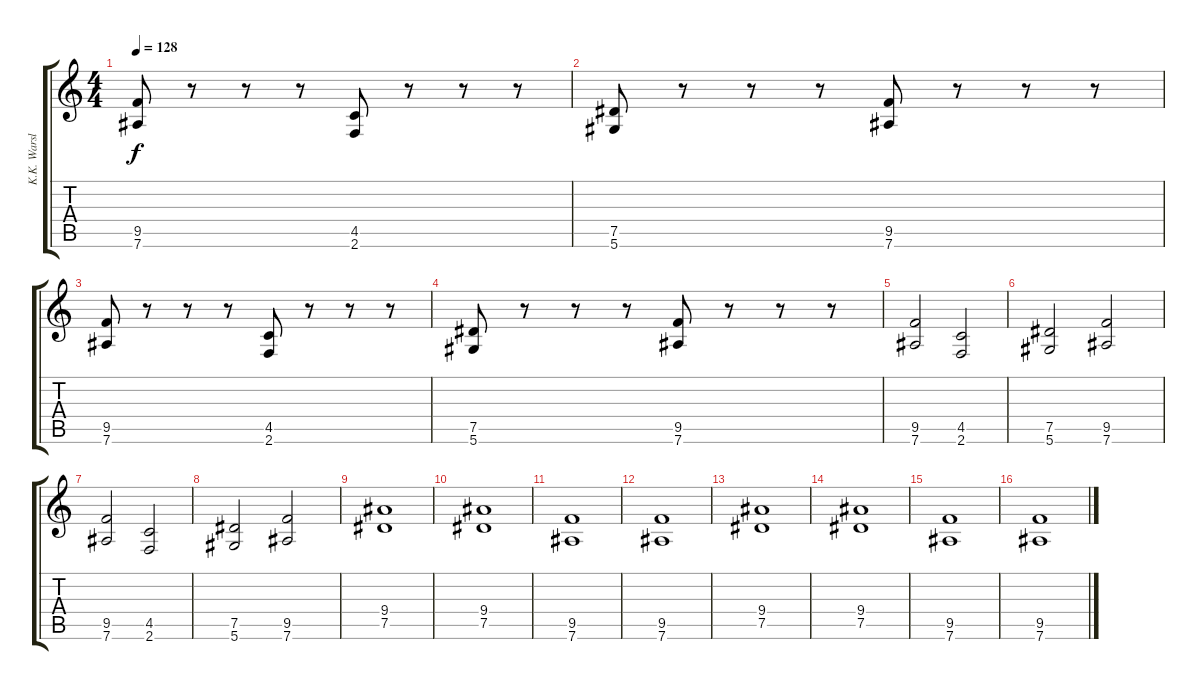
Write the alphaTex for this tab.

\track ("K.K. Warslut" "K.K. Warsl") {instrument distortionguitar}
\staff {score tabs}
\tuning (Eb4 Bb3 Gb3 Db3 Ab2 Eb2) {hide}
\ts (4 4)
\tempo 128
\clef g2
\ks c
(9.5 7.6).8{dy f} r.8 r.8 r.8 (4.5 2.6).8 r.8 r.8 r.8 |
(7.5 5.6).8 r.8 r.8 r.8 (9.5 7.6).8 r.8 r.8 r.8 |
(9.5 7.6).8 r.8 r.8 r.8 (4.5 2.6).8 r.8 r.8 r.8 |
(7.5 5.6).8 r.8 r.8 r.8 (9.5 7.6).8 r.8 r.8 r.8 |
(9.5 7.6).2 (4.5 2.6).2 |
(7.5 5.6).2 (9.5 7.6).2 |
(9.5 7.6).2 (4.5 2.6).2 |
(7.5 5.6).2 (9.5 7.6).2 |
(9.4 7.5).1 |
(9.4 7.5).1 |
(9.5 7.6).1 |
(9.5 7.6).1 |
(9.4 7.5).1 |
(9.4 7.5).1 |
(9.5 7.6).1 |
(9.5 7.6).1
